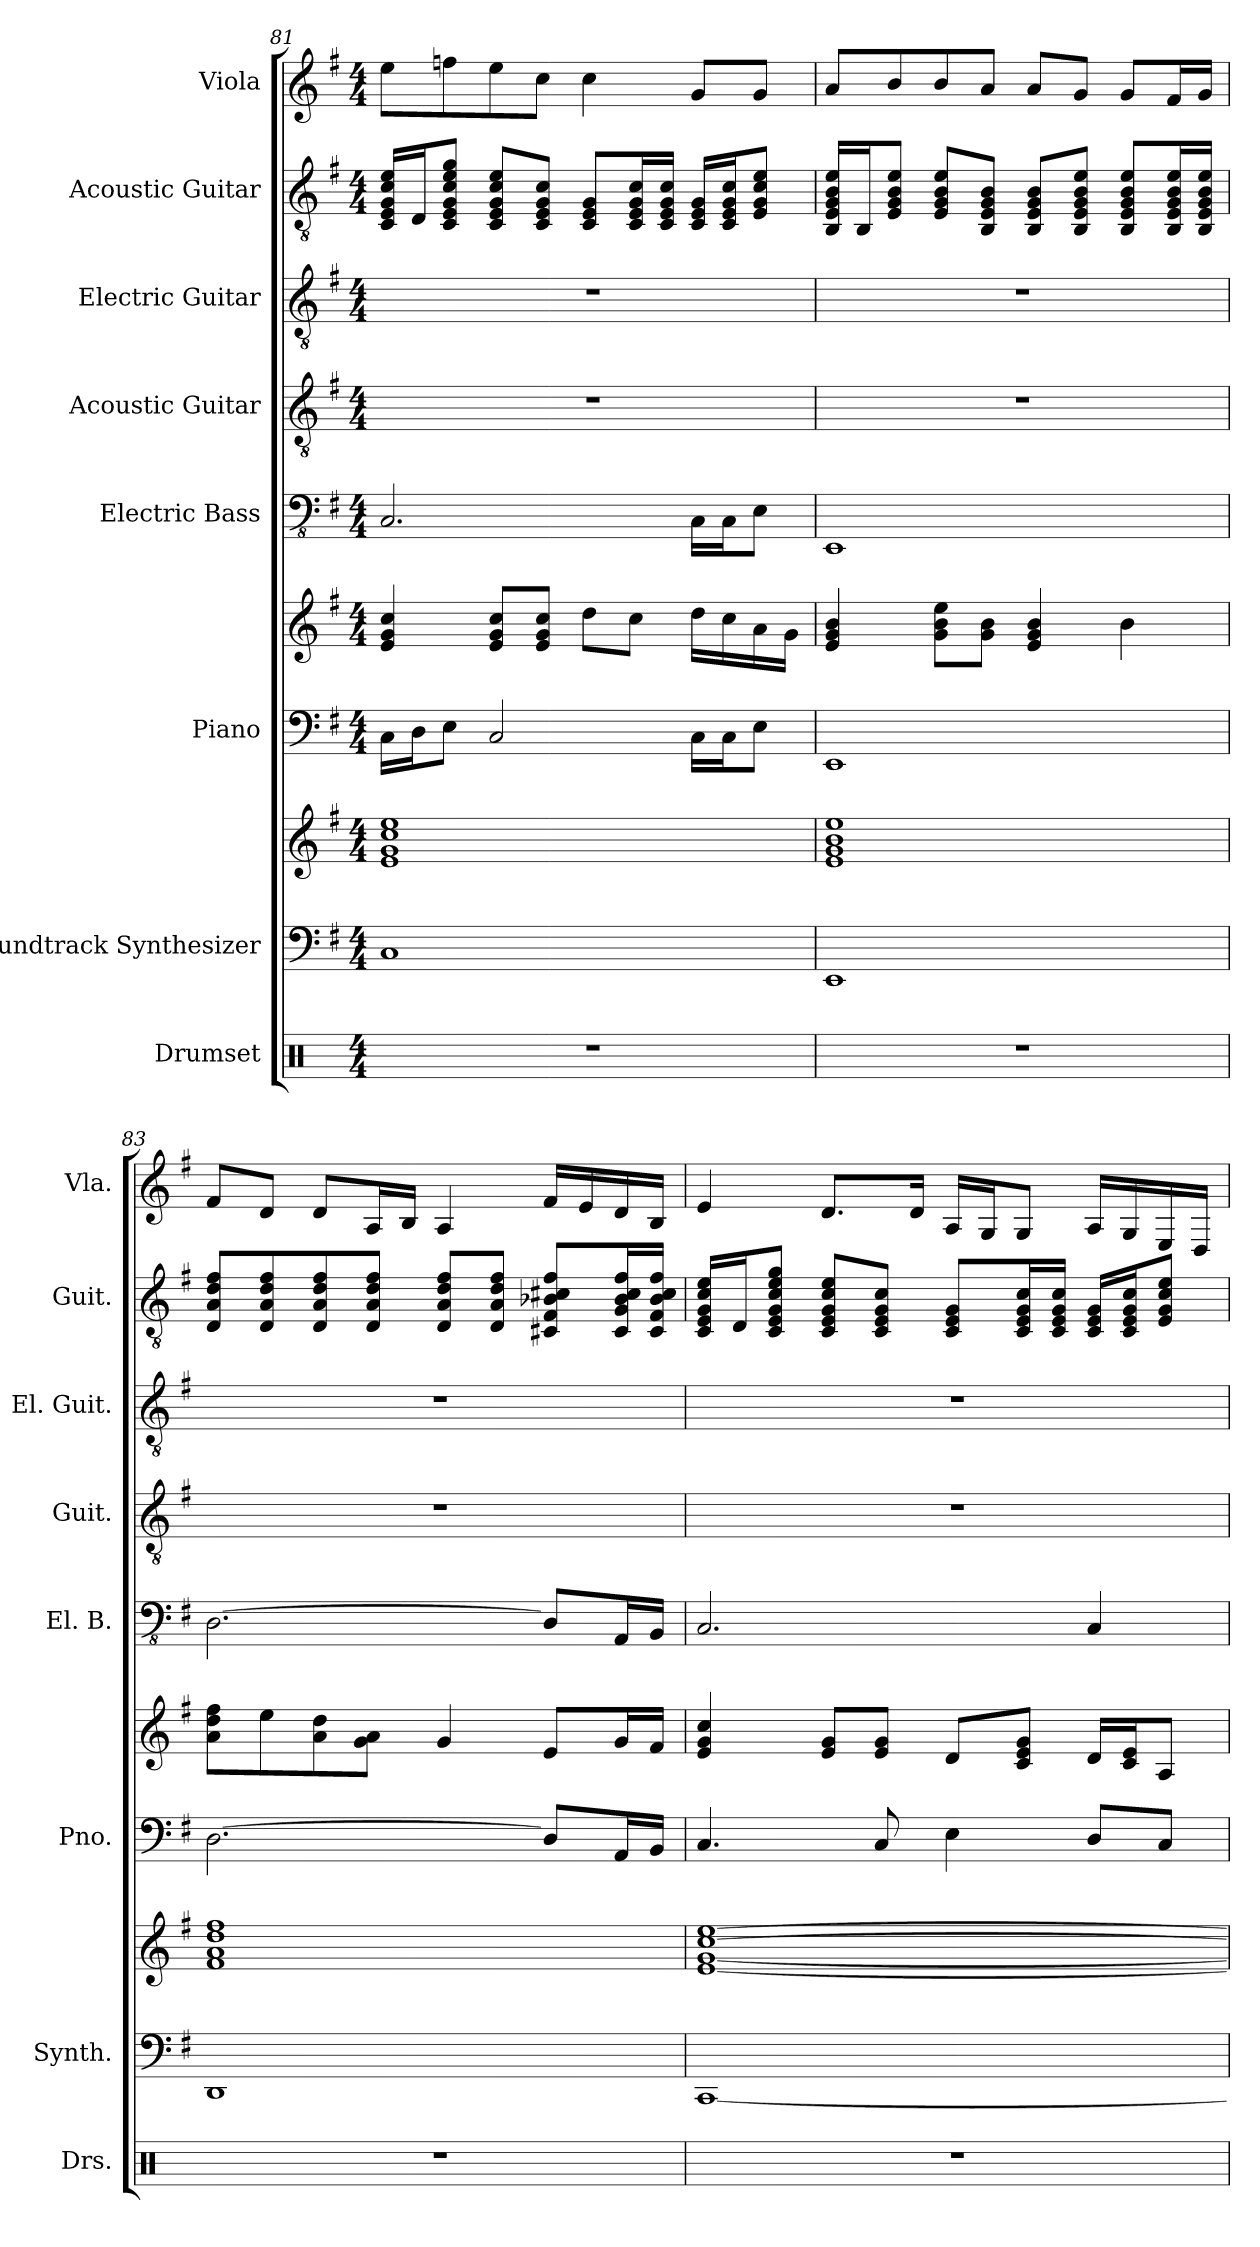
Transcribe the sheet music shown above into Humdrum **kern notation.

**kern	**kern	**kern	**kern	**kern	**kern	**kern	**kern	**kern	**kern
*part8	*part7	*part7	*part6	*part6	*part5	*part4	*part3	*part2	*part1
*staff10	*staff9	*staff8	*staff7	*staff6	*staff5	*staff4	*staff3	*staff2	*staff1
*I"Drumset	*I"Soundtrack Synthesizer	*	*I"Piano	*	*I"Electric Bass	*I"Acoustic Guitar	*I"Electric Guitar	*I"Acoustic Guitar	*I"Viola
*I'Drs.	*I'Synth.	*	*I'Pno.	*	*I'El. B.	*I'Guit.	*I'El. Guit.	*I'Guit.	*I'Vla.
*clefX	*clefF4	*clefG2	*clefF4	*clefG2	*clefFv4	*clefGv2	*clefGv2	*clefGv2	*clefG2
*k[]	*k[f#]	*k[f#]	*k[f#]	*k[f#]	*k[f#]	*k[f#]	*k[f#]	*k[f#]	*k[f#]
*M4/4	*M4/4	*M4/4	*M4/4	*M4/4	*M4/4	*M4/4	*M4/4	*M4/4	*M4/4
=81	=81	=81	=81	=81	=81	=81	=81	=81	=81
1r	1C	1e 1g 1cc 1ee	16C\LL	4e/ 4g/ 4cc/	2.CC/	1r	1r	16C/ 16E/ 16G/ 16c/ 16e/LL	8ee\L
.	.	.	16D\J	.	.	.	.	16D/J	.
.	.	.	8E\J	.	.	.	.	8C/ 8E/ 8G/ 8c/ 8e/ 8g/J	8ffn\
.	.	.	2C/	8e/ 8g/ 8cc/L	.	.	.	8C/ 8E/ 8G/ 8c/ 8e/L	8ee\
.	.	.	.	8e/ 8g/ 8cc/J	.	.	.	8C/ 8E/ 8G/ 8c/J	8cc\J
.	.	.	.	8dd\L	.	.	.	8C/ 8E/ 8G/L	4cc\
.	.	.	.	8cc\J	.	.	.	16C/ 16E/ 16G/ 16c/L	.
.	.	.	.	.	.	.	.	16C/ 16E/ 16G/ 16c/JJ	.
.	.	.	16C\LL	16dd\LL	16CC\LL	.	.	16C/ 16E/ 16G/LL	8g/L
.	.	.	16C\J	16cc\	16CC\J	.	.	16C/ 16E/ 16G/ 16c/J	.
.	.	.	8E\J	16a\	8EE\J	.	.	8E/ 8G/ 8c/ 8e/J	8g/J
.	.	.	.	16g\JJ	.	.	.	.	.
=82	=82	=82	=82	=82	=82	=82	=82	=82	=82
1r	1EE	1e 1g 1b 1ee	1EE	4e/ 4g/ 4b/	1EEE	1r	1r	16BB/ 16E/ 16G/ 16B/ 16e/LL	8a/L
.	.	.	.	.	.	.	.	16BB/J	.
.	.	.	.	.	.	.	.	8E/ 8G/ 8B/ 8e/J	8b/
.	.	.	.	8g\ 8b\ 8ee\L	.	.	.	8E/ 8G/ 8B/ 8e/L	8b/
.	.	.	.	8g\ 8b\J	.	.	.	8BB/ 8E/ 8G/ 8B/J	8a/J
.	.	.	.	4e/ 4g/ 4b/	.	.	.	8BB/ 8E/ 8G/ 8B/L	8a/L
.	.	.	.	.	.	.	.	8BB/ 8E/ 8G/ 8B/ 8e/J	8g/J
.	.	.	.	4b\	.	.	.	8BB/ 8E/ 8G/ 8B/ 8e/L	8g/L
.	.	.	.	.	.	.	.	16BB/ 16E/ 16G/ 16B/ 16e/L	16f#/L
.	.	.	.	.	.	.	.	16BB/ 16E/ 16G/ 16B/ 16e/JJ	16g/JJ
!!LO:PB:g=z
=83	=83	=83	=83	=83	=83	=83	=83	=83	=83
1r	1DD	1f# 1a 1dd 1ff#	[2.D\	8a\ 8dd\ 8ff#\L	[2.DD\	1r	1r	8D/ 8A/ 8d/ 8f#/L	8f#/L
.	.	.	.	8ee\	.	.	.	8D/ 8A/ 8d/ 8f#/	8d/J
.	.	.	.	8a\ 8dd\	.	.	.	8D/ 8A/ 8d/ 8f#/	8d/L
.	.	.	.	8g\ 8a\J	.	.	.	8D/ 8A/ 8d/ 8f#/J	16A/L
.	.	.	.	.	.	.	.	.	16B/JJ
.	.	.	.	4g/	.	.	.	8D/ 8A/ 8d/ 8f#/L	4A/
.	.	.	.	.	.	.	.	8D/ 8A/ 8d/ 8f#/J	.
.	.	.	8D/L]	8e/L	8DD/L]	.	.	8C#X/ 8F#/ 8B-X/ 8c#X/ 8f#/L	16f#/LL
.	.	.	.	.	.	.	.	.	16e/
.	.	.	16AA/L	16g/L	16AAA/L	.	.	16C#/ 16G/ 16B-/ 16c#/ 16f#/L	16d/
.	.	.	16BB/JJ	16f#/JJ	16BBB/JJ	.	.	16C#/ 16F#/ 16B-/ 16c#/ 16f#/JJ	16B/JJ
=84	=84	=84	=84	=84	=84	=84	=84	=84	=84
1r	[1CC	[1e [1g [1cc [1ee	4.C/	4e/ 4g/ 4cc/	2.CC/	1r	1r	16C/ 16E/ 16G/ 16c/ 16e/LL	4e/
.	.	.	.	.	.	.	.	16D/J	.
.	.	.	.	.	.	.	.	8C/ 8E/ 8G/ 8c/ 8e/ 8g/J	.
.	.	.	.	8e/ 8g/L	.	.	.	8C/ 8E/ 8G/ 8c/ 8e/L	8.d/L
.	.	.	8C/	8e/ 8g/J	.	.	.	8C/ 8E/ 8G/ 8c/J	.
.	.	.	.	.	.	.	.	.	16d/Jk
.	.	.	4E\	8d/L	.	.	.	8C/ 8E/ 8G/L	16A/LL
.	.	.	.	.	.	.	.	.	16G/J
.	.	.	.	8c/ 8e/ 8g/J	.	.	.	16C/ 16E/ 16G/ 16c/L	8G/J
.	.	.	.	.	.	.	.	16C/ 16E/ 16G/ 16c/JJ	.
.	.	.	8D/L	16d/LL	4CC/	.	.	16C/ 16E/ 16G/LL	16A/LL
.	.	.	.	16c/ 16e/J	.	.	.	16C/ 16E/ 16G/ 16c/J	16G/
.	.	.	8C/J	8A/J	.	.	.	8E/ 8G/ 8c/ 8e/J	16E/
.	.	.	.	.	.	.	.	.	16D/JJ
=	=	=	=	=	=	=	=	=	=
*-	*-	*-	*-	*-	*-	*-	*-	*-	*-
